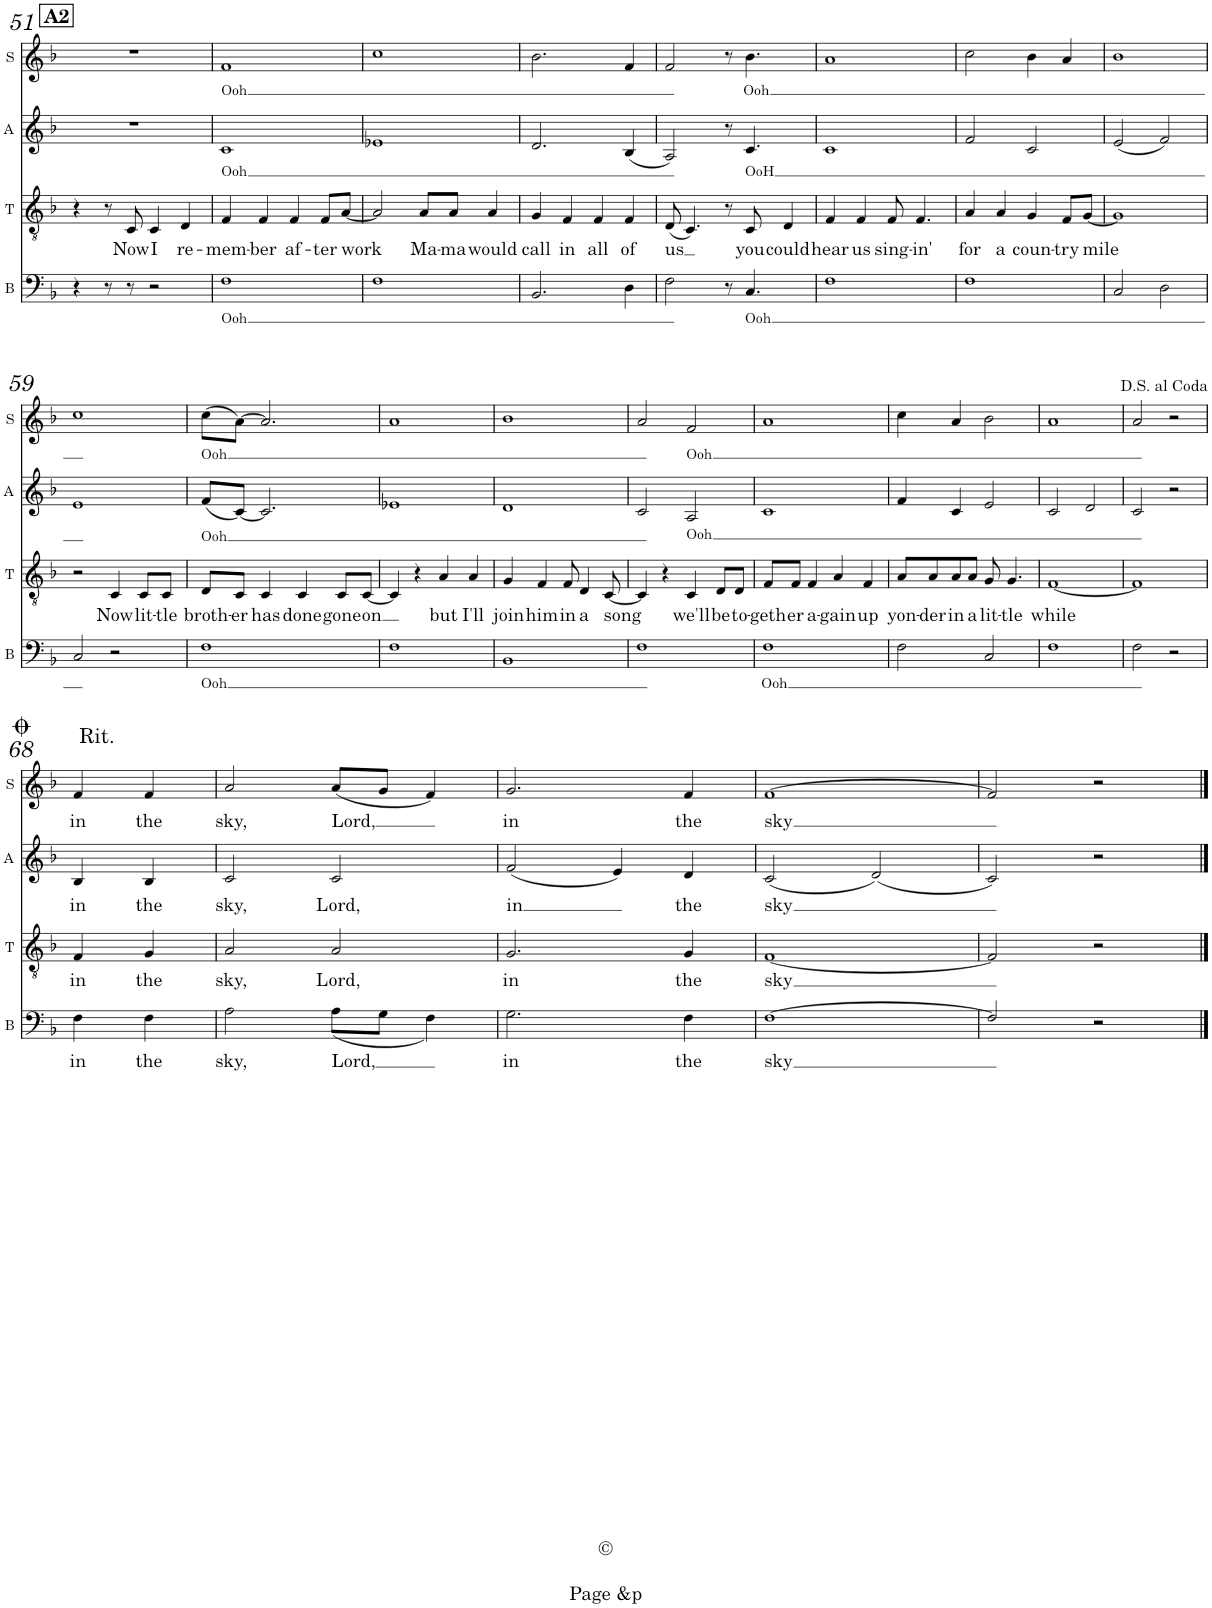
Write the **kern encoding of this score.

**kern	**text	**kern	**text	**kern	**text	**kern	**text
*part4	*part4	*part3	*part3	*part2	*part2	*part1	*part1
*staff4	*staff4	*staff3	*staff3	*staff2	*staff2	*staff1	*staff1
*I"Bass	*	*I"T	*	*I"Alto	*	*I"Soprano	*
*I'B	*	*I'T	*	*I'A	*	*I'S	*
!!LO:PB:g=z
*clefF4	*	*clefGv2	*	*clefG2	*	*clefG2	*
*k[b-]	*	*k[b-]	*	*k[b-]	*	*k[b-]	*
*M2/2	*	*M2/2	*	*M2/2	*	*M2/2	*
*met(c|)	*	*met(c|)	*	*met(c|)	*	*met(c|)	*
!!LO:REH:place=s1:a:B:cj:fs=14:t=A2
=51	=51	=51	=51	=51	=51	=51	=51
4r	.	4r	.	1r	.	1r	.
8r	.	8r	.	.	.	.	.
!	!	!	!LO:LY:b	!	!	!	!
8r	.	8C/	Now	.	.	.	.
!	!	!	!LO:LY:b	!	!	!	!
2r	.	4C/	I	.	.	.	.
!	!	!	!LO:LY:b	!	!	!	!
.	.	4D/	re-	.	.	.	.
=52	=52	=52	=52	=52	=52	=52	=52
!	!LO:LY:b	!	!LO:LY:b	!	!LO:LY:b	!	!LO:LY:b
1F	Ooh	4F/	-mem-	1c	Ooh	1f	Ooh
!	!	!	!LO:LY:b	!	!	!	!
.	.	4F/	-ber	.	.	.	.
!	!	!	!LO:LY:b	!	!	!	!
.	.	4F/	af-	.	.	.	.
!	!	!	!LO:LY:b	!	!	!	!
.	.	8F/L	-ter	.	.	.	.
!	!	!	!LO:LY:b	!	!	!	!
.	.	[8A/J	work	.	.	.	.
=53	=53	=53	=53	=53	=53	=53	=53
1F	.	2A/]	.	1e-X	.	1cc	.
!	!	!	!LO:LY:b	!	!	!	!
.	.	8A/L	Ma-	.	.	.	.
!	!	!	!LO:LY:b	!	!	!	!
.	.	8A/J	-ma	.	.	.	.
!	!	!	!LO:LY:b	!	!	!	!
.	.	4A/	would	.	.	.	.
=54	=54	=54	=54	=54	=54	=54	=54
!	!	!	!LO:LY:b	!	!	!	!
2.BB-/	.	4G/	call	2.d/	.	2.b-\	.
!	!	!	!LO:LY:b	!	!	!	!
.	.	4F/	in	.	.	.	.
!	!	!	!LO:LY:b	!	!	!	!
.	.	4F/	all	.	.	.	.
!	!	!	!LO:LY:b	!	!	!	!
4D\	.	4F/	of	(4B-/	.	4f/	.
=55	=55	=55	=55	=55	=55	=55	=55
!	!	!	!LO:LY:b	!	!	!	!
2F\	.	(8D/	us	2A/)	.	2f/	.
.	.	4.C/)	.	.	.	.	.
8r	.	8r	.	8r	.	8r	.
!	!LO:LY:b	!	!LO:LY:b	!	!LO:LY:b	!	!LO:LY:b
4.C/	Ooh	8C/	you	4.c/	OoH	4.b-\	Ooh
!	!	!	!LO:LY:b	!	!	!	!
.	.	4D/	could	.	.	.	.
=56	=56	=56	=56	=56	=56	=56	=56
!	!	!	!LO:LY:b	!	!	!	!
1F	.	4F/	hear	1c	.	1a	.
!	!	!	!LO:LY:b	!	!	!	!
.	.	4F/	us	.	.	.	.
!	!	!	!LO:LY:b	!	!	!	!
.	.	8F/	sing-	.	.	.	.
!	!	!	!LO:LY:b	!	!	!	!
.	.	4.F/	-in'	.	.	.	.
=57	=57	=57	=57	=57	=57	=57	=57
!	!	!	!LO:LY:b	!	!	!	!
1F	.	4A/	for	2f/	.	2cc\	.
!	!	!	!LO:LY:b	!	!	!	!
.	.	4A/	a	.	.	.	.
!	!	!	!LO:LY:b	!	!	!	!
.	.	4G/	coun-	2c/	.	4b-\	.
!	!	!	!LO:LY:b	!	!	!	!
.	.	8F/L	-try	.	.	4a/	.
!	!	!	!LO:LY:b	!	!	!	!
.	.	[8G/J	mile	.	.	.	.
=58	=58	=58	=58	=58	=58	=58	=58
2C/	.	1G]	.	(2e/	.	1b-	.
2D\	.	.	.	2f/)	.	.	.
!!LO:LB:g=z
=59	=59	=59	=59	=59	=59	=59	=59
2C/	.	2r	.	1e	.	1cc	.
!	!	!	!LO:LY:b	!	!	!	!
2r	.	4C/	Now	.	.	.	.
!	!	!	!LO:LY:b	!	!	!	!
.	.	8C/L	lit-	.	.	.	.
!	!	!	!LO:LY:b	!	!	!	!
.	.	8C/J	-tle	.	.	.	.
=60	=60	=60	=60	=60	=60	=60	=60
!	!LO:LY:b	!	!LO:LY:b	!	!LO:LY:b	!	!LO:LY:b
1F	Ooh	8D/L	broth-	(8f/L	Ooh	(8cc\L	Ooh
!	!	!	!LO:LY:b	!	!	!	!
.	.	8C/J	-er	[8c/J)	.	[8a\J)	.
!	!	!	!LO:LY:b	!	!	!	!
.	.	4C/	has	2.c/]	.	2.a/]	.
!	!	!	!LO:LY:b	!	!	!	!
.	.	4C/	done	.	.	.	.
!	!	!	!LO:LY:b	!	!	!	!
.	.	8C/L	gone	.	.	.	.
!	!	!	!LO:LY:b	!	!	!	!
.	.	[8C/J	on	.	.	.	.
=61	=61	=61	=61	=61	=61	=61	=61
1F	.	4C/]	.	1e-X	.	1a	.
.	.	4r	.	.	.	.	.
!	!	!	!LO:LY:b	!	!	!	!
.	.	4A/	but	.	.	.	.
!	!	!	!LO:LY:b	!	!	!	!
.	.	4A/	I'll	.	.	.	.
=62	=62	=62	=62	=62	=62	=62	=62
!	!	!	!LO:LY:b	!	!	!	!
1BB-	.	4G/	join	1d	.	1b-	.
!	!	!	!LO:LY:b	!	!	!	!
.	.	4F/	him	.	.	.	.
!	!	!	!LO:LY:b	!	!	!	!
.	.	8F/	in	.	.	.	.
!	!	!	!LO:LY:b	!	!	!	!
.	.	4D/	a	.	.	.	.
!	!	!	!LO:LY:b	!	!	!	!
.	.	[8C/	song	.	.	.	.
=63	=63	=63	=63	=63	=63	=63	=63
1F	.	4C/]	.	2c/	.	2a/	.
.	.	4r	.	.	.	.	.
!	!	!	!LO:LY:b	!	!LO:LY:b	!	!LO:LY:b
.	.	4C/	we'll	2A/	Ooh	2f/	Ooh
!	!	!	!LO:LY:b	!	!	!	!
.	.	8D/L	be	.	.	.	.
!	!	!	!LO:LY:b	!	!	!	!
.	.	8D/J	to-	.	.	.	.
=64	=64	=64	=64	=64	=64	=64	=64
!	!LO:LY:b	!	!LO:LY:b	!	!	!	!
1F	Ooh	8F/L	-geth	1c	.	1a	.
!	!	!	!LO:LY:b	!	!	!	!
.	.	8F/J	er	.	.	.	.
!	!	!	!LO:LY:b	!	!	!	!
.	.	4F/	a-	.	.	.	.
!	!	!	!LO:LY:b	!	!	!	!
.	.	4A/	-gain	.	.	.	.
!	!	!	!LO:LY:b	!	!	!	!
.	.	4F/	up	.	.	.	.
=65	=65	=65	=65	=65	=65	=65	=65
!	!	!	!LO:LY:b	!	!	!	!
2F\	.	8A/L	yon-	4f/	.	4cc\	.
!	!	!	!LO:LY:b	!	!	!	!
.	.	8A/	-der	.	.	.	.
!	!	!	!LO:LY:b	!	!	!	!
.	.	8A/	in	4c/	.	4a/	.
!	!	!	!LO:LY:b	!	!	!	!
.	.	8A/J	a	.	.	.	.
!	!	!	!LO:LY:b	!	!	!	!
2C/	.	8G/	lit-	2e/	.	2b-\	.
!	!	!	!LO:LY:b	!	!	!	!
.	.	4.G/	-tle	.	.	.	.
=66	=66	=66	=66	=66	=66	=66	=66
!	!	!	!LO:LY:b	!	!	!	!
1F	.	[1F	while	2c/	.	1a	.
.	.	.	.	2d/	.	.	.
=67	=67	=67	=67	=67	=67	=67	=67
2F\	.	1F]	.	2c/	.	2a/	.
2r	.	.	.	2r	.	2r	.
!!LO:LB:g=z
=68	=68	=68	=68	=68	=68	=68	=68
!	!	!	!	!	!	!LO:TX:a:t=Rit.	!
!	!LO:LY:b	!	!LO:LY:b	!	!LO:LY:b	!	!LO:LY:b
4F\	in	4F/	in	4B-/	in	4f/	in
!	!LO:LY:b	!	!LO:LY:b	!	!LO:LY:b	!	!LO:LY:b
4F\	the	4G/	the	4B-/	the	4f/	the
=69	=69	=69	=69	=69	=69	=69	=69
!	!LO:LY:b	!	!LO:LY:b	!	!LO:LY:b	!	!LO:LY:b
2A\	sky,	2A/	sky,	2c/	sky,	2a/	sky,
!	!LO:LY:b	!	!LO:LY:b	!	!LO:LY:b	!	!LO:LY:b
(<8A\L	Lord,	2A/	Lord,	2c/	Lord,	(<8a/L	Lord,
8G\J	.	.	.	.	.	8g/J	.
4F\)	.	.	.	.	.	4f/)	.
=70	=70	=70	=70	=70	=70	=70	=70
!	!LO:LY:b	!	!LO:LY:b	!	!LO:LY:b	!	!LO:LY:b
2.G\	in	2.G/	in	(2f/	in	2.g/	in
.	.	.	.	4e/)	.	.	.
!	!LO:LY:b	!	!LO:LY:b	!	!LO:LY:b	!	!LO:LY:b
4F\	the	4G/	the	4d/	the	4f/	the
=71	=71	=71	=71	=71	=71	=71	=71
!	!LO:LY:b	!	!LO:LY:b	!	!LO:LY:b	!	!LO:LY:b
[>1F	sky	[1F	sky	(2c/	sky	[>1f	sky
.	.	.	.	(2d/)	.	.	.
=72	=72	=72	=72	=72	=72	=72	=72
2F/]	.	2F/]	.	2c/)	.	2f/]	.
2r	.	2r	.	2r	.	2r	.
==	==	==	==	==	==	==	==
*-	*-	*-	*-	*-	*-	*-	*-
